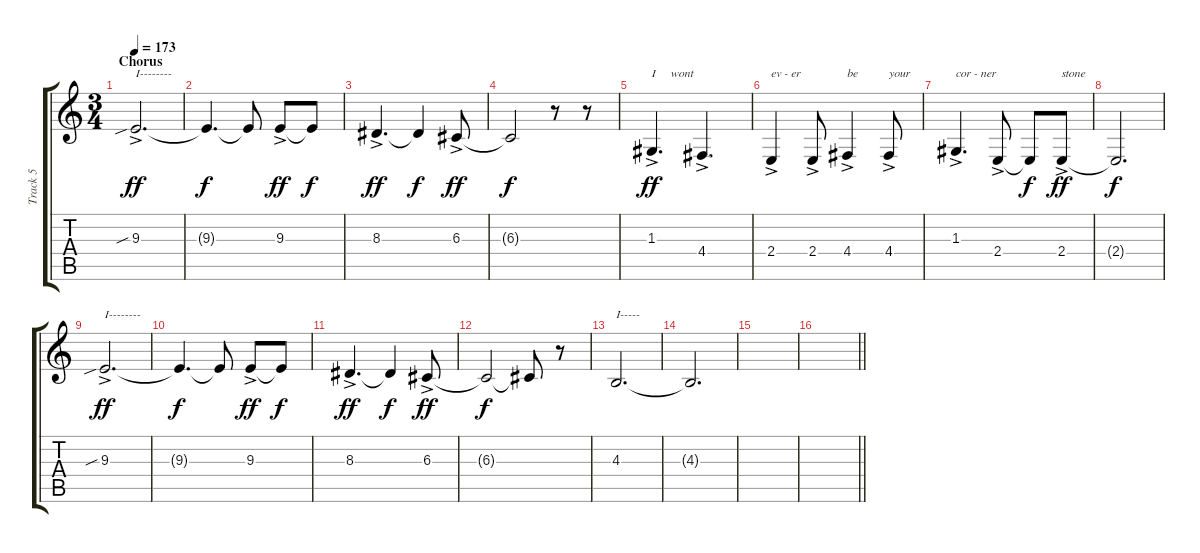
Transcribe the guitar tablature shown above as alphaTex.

\track ("Track 5" "Track 5") {instrument altosax}
\staff {score tabs}
\tuning (E4 B3 G3 D3 A2 E2) {hide}
\ts (3 4)
\section ("" "Chorus")
\tempo 173
\clef g2
\ks c
9.3{sib ac}.2{d txt "I--------" dy ff} |
9.3{t}.4{d dy f} 9.3{t}.8 9.3{ac}.8{dy ff} 9.3{t}.8{dy f} |
8.3{ac}.4{d dy ff} 8.3{t}.4{dy f} 6.3{ac}.8{dy ff} |
6.3{t}.2{dy f} r.8 r.8 |
1.3{ac}.4{d txt "I     wont" dy ff} 4.4{ac}.4{d} |
2.4{ac}.4{txt "ev - er"} 2.4{ac}.8 4.4{ac}.4{txt "be"} 4.4{ac}.8{txt "your"} |
1.3{ac}.4{d txt "cor - ner"} 2.4{ac}.8 2.4{t}.8{dy f} 2.4{ac}.8{txt "stone" dy ff} |
2.4{t}.2{d dy f} |
9.3{sib ac}.2{d txt "I--------" dy ff} |
9.3{t}.4{d dy f} 9.3{t}.8 9.3{ac}.8{dy ff} 9.3{t}.8{dy f} |
8.3{ac}.4{d dy ff} 8.3{t}.4{dy f} 6.3{ac}.8{dy ff} |
6.3{t}.2{dy f} 6.3{t}.8 r.8 |
4.3.2{d txt "I-----"} |
4.3{t}.2{d} |
|
\barLineRight lightlight
